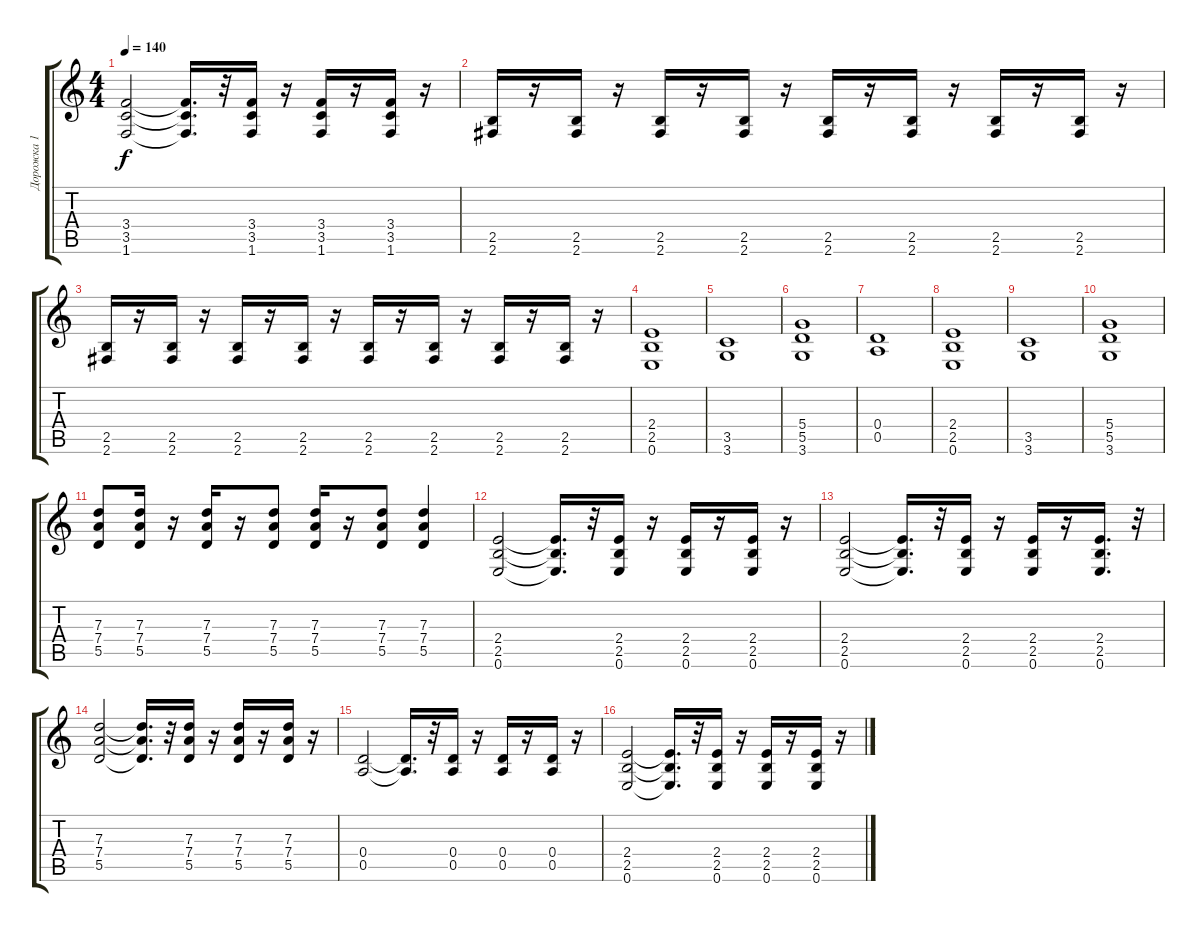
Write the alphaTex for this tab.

\track ("Дорожка 1" "Дорожка 1") {instrument overdrivenguitar}
\staff {score tabs}
\tuning (E4 B3 G3 D3 A2 E2) {hide}
\ts (4 4)
\tempo 140
\clef g2
\ks c
(3.4 3.5 1.6).2{dy f} (3.4{t} 3.5{t} 1.6{t}).16{d} r.32 (3.4 3.5 1.6).16 r.16 (3.4 3.5 1.6).16 r.16 (3.4 3.5 1.6).16 r.16 |
(2.5 2.6).16 r.16 (2.5 2.6).16 r.16 (2.5 2.6).16 r.16 (2.5 2.6).16 r.16 (2.5 2.6).16 r.16 (2.5 2.6).16 r.16 (2.5 2.6).16 r.16 (2.5 2.6).16 r.16 |
(2.5 2.6).16 r.16 (2.5 2.6).16 r.16 (2.5 2.6).16 r.16 (2.5 2.6).16 r.16 (2.5 2.6).16 r.16 (2.5 2.6).16 r.16 (2.5 2.6).16 r.16 (2.5 2.6).16 r.16 |
(2.4 2.5 0.6).1 |
(3.5 3.6).1 |
(5.4 5.5 3.6).1 |
(0.4 0.5).1 |
(2.4 2.5 0.6).1 |
(3.5 3.6).1 |
(5.4 5.5 3.6).1 |
(7.3 7.4 5.5).8 (7.3 7.4 5.5).16 r.16 (7.3 7.4 5.5).16 r.16 (7.3 7.4 5.5).8 (7.3 7.4 5.5).16 r.16 (7.3 7.4 5.5).8 (7.3 7.4 5.5).4 |
(2.4 2.5 0.6).2 (2.4{t} 2.5{t} 0.6{t}).16{d} r.32 (2.4 2.5 0.6).16 r.16 (2.4 2.5 0.6).16 r.16 (2.4 2.5 0.6).16 r.16 |
(2.4 2.5 0.6).2 (2.4{t} 2.5{t} 0.6{t}).16{d} r.32 (2.4 2.5 0.6).16 r.16 (2.4 2.5 0.6).16 r.16 (2.4 2.5 0.6).16{d} r.32 |
(7.3 7.4 5.5).2 (7.3{t} 7.4{t} 5.5{t}).16{d} r.32 (7.3 7.4 5.5).16 r.16 (7.3 7.4 5.5).16 r.16 (7.3 7.4 5.5).16 r.16 |
(0.4 0.5).2 (0.4{t} 0.5{t}).16{d} r.32 (0.4 0.5).16 r.16 (0.4 0.5).16 r.16 (0.4 0.5).16 r.16 |
(2.4 2.5 0.6).2 (2.4{t} 2.5{t} 0.6{t}).16{d} r.32 (2.4 2.5 0.6).16 r.16 (2.4 2.5 0.6).16 r.16 (2.4 2.5 0.6).16 r.16
